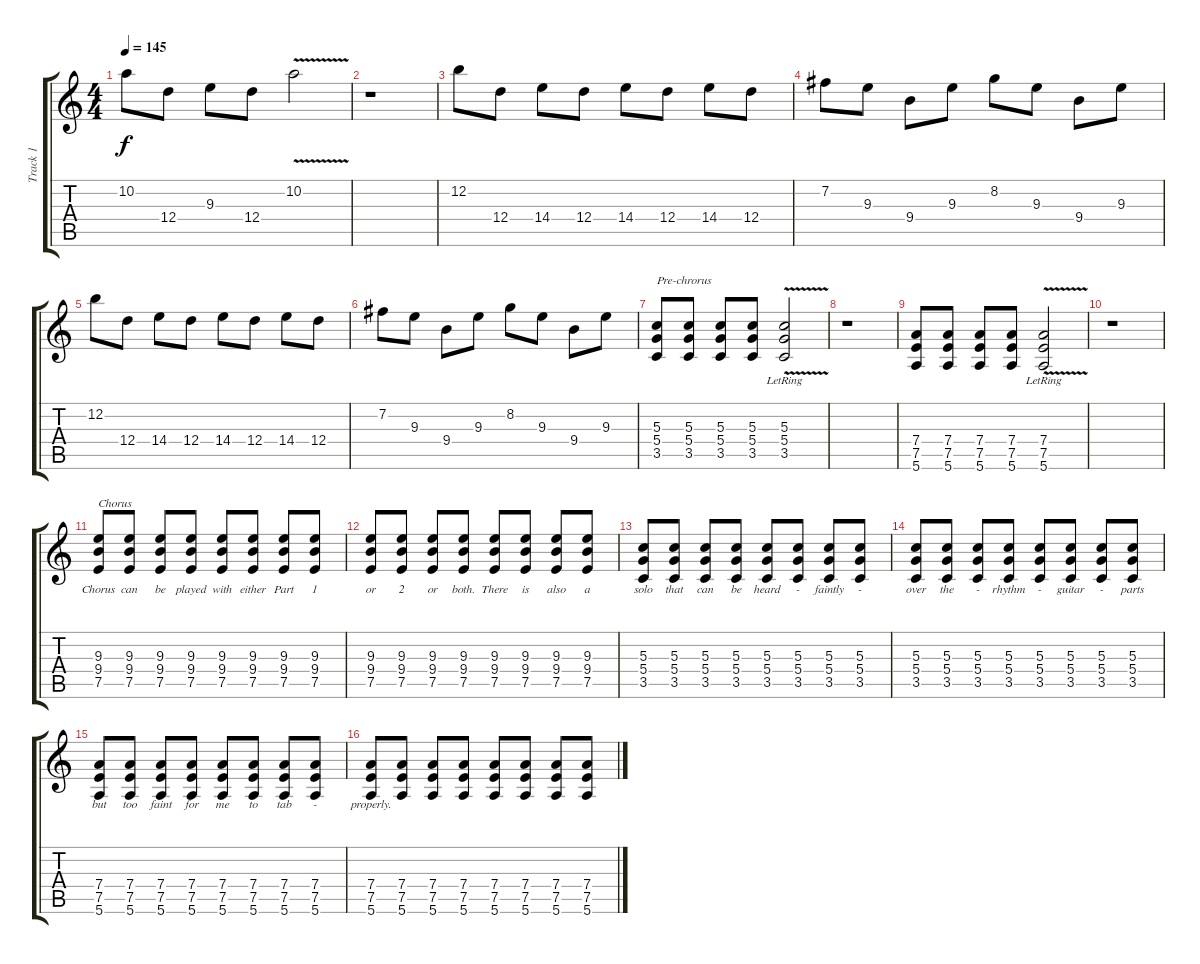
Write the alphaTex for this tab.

\track ("Track 1" "Track 1") {instrument overdrivenguitar}
\staff {score tabs}
\tuning (E4 B3 G3 D3 A2 E2) {hide}
\ts (4 4)
\tempo 145
\clef g2
\ks c
10.2.8{dy f} 12.4.8 9.3.8 12.4.8 10.2{v}.2 |
r.1 |
12.2.8 12.4.8 14.4.8 12.4.8 14.4.8 12.4.8 14.4.8 12.4.8 |
7.2.8 9.3.8 9.4.8 9.3.8 8.2.8 9.3.8 9.4.8 9.3.8 |
12.2.8 12.4.8 14.4.8 12.4.8 14.4.8 12.4.8 14.4.8 12.4.8 |
7.2.8 9.3.8 9.4.8 9.3.8 8.2.8 9.3.8 9.4.8 9.3.8 |
(5.3 5.4 3.5).8{txt "Pre-chrorus"} (5.3 5.4 3.5).8 (5.3 5.4 3.5).8 (5.3 5.4 3.5).8 (5.3 5.4 3.5{v lr}).2 |
r.1 |
(7.4 7.5 5.6).8 (7.4 7.5 5.6).8 (7.4 7.5 5.6).8 (7.4 7.5 5.6).8 (7.4{v lr} 7.5 5.6).2 |
r.1 |
(9.3 9.4 7.5).8{txt "Chorus" lyrics (0 "Chorus") lyrics (1 "") lyrics (2 "") lyrics (3 "") lyrics (4 "")} (9.3 9.4 7.5).8{lyrics (0 "can") lyrics (1 "") lyrics (2 "") lyrics (3 "") lyrics (4 "")} (9.3 9.4 7.5).8{lyrics (0 "be") lyrics (1 "") lyrics (2 "") lyrics (3 "") lyrics (4 "")} (9.3 9.4 7.5).8{lyrics (0 "played") lyrics (1 "") lyrics (2 "") lyrics (3 "") lyrics (4 "")} (9.3 9.4 7.5).8{lyrics (0 "with") lyrics (1 "") lyrics (2 "") lyrics (3 "") lyrics (4 "")} (9.3 9.4 7.5).8{lyrics (0 "either") lyrics (1 "") lyrics (2 "") lyrics (3 "") lyrics (4 "")} (9.3 9.4 7.5).8{lyrics (0 "Part") lyrics (1 "") lyrics (2 "") lyrics (3 "") lyrics (4 "")} (9.3 9.4 7.5).8{lyrics (0 "1") lyrics (1 "") lyrics (2 "") lyrics (3 "") lyrics (4 "")} |
(9.3 9.4 7.5).8{lyrics (0 "or") lyrics (1 "") lyrics (2 "") lyrics (3 "") lyrics (4 "")} (9.3 9.4 7.5).8{lyrics (0 "2") lyrics (1 "") lyrics (2 "") lyrics (3 "") lyrics (4 "")} (9.3 9.4 7.5).8{lyrics (0 "or") lyrics (1 "") lyrics (2 "") lyrics (3 "") lyrics (4 "")} (9.3 9.4 7.5).8{lyrics (0 "both.") lyrics (1 "") lyrics (2 "") lyrics (3 "") lyrics (4 "")} (9.3 9.4 7.5).8{lyrics (0 "There") lyrics (1 "") lyrics (2 "") lyrics (3 "") lyrics (4 "")} (9.3 9.4 7.5).8{lyrics (0 "is") lyrics (1 "") lyrics (2 "") lyrics (3 "") lyrics (4 "")} (9.3 9.4 7.5).8{lyrics (0 "also") lyrics (1 "") lyrics (2 "") lyrics (3 "") lyrics (4 "")} (9.3 9.4 7.5).8{lyrics (0 "a") lyrics (1 "") lyrics (2 "") lyrics (3 "") lyrics (4 "")} |
(5.3 5.4 3.5).8{lyrics (0 "solo") lyrics (1 "") lyrics (2 "") lyrics (3 "") lyrics (4 "")} (5.3 5.4 3.5).8{lyrics (0 "that") lyrics (1 "") lyrics (2 "") lyrics (3 "") lyrics (4 "")} (5.3 5.4 3.5).8{lyrics (0 "can") lyrics (1 "") lyrics (2 "") lyrics (3 "") lyrics (4 "")} (5.3 5.4 3.5).8{lyrics (0 "be") lyrics (1 "") lyrics (2 "") lyrics (3 "") lyrics (4 "")} (5.3 5.4 3.5).8{lyrics (0 "heard") lyrics (1 "") lyrics (2 "") lyrics (3 "") lyrics (4 "")} (5.3 5.4 3.5).8{lyrics (0 "-") lyrics (1 "") lyrics (2 "") lyrics (3 "") lyrics (4 "")} (5.3 5.4 3.5).8{lyrics (0 "faintly") lyrics (1 "") lyrics (2 "") lyrics (3 "") lyrics (4 "")} (5.3 5.4 3.5).8{lyrics (0 "-") lyrics (1 "") lyrics (2 "") lyrics (3 "") lyrics (4 "")} |
(5.3 5.4 3.5).8{lyrics (0 "over") lyrics (1 "") lyrics (2 "") lyrics (3 "") lyrics (4 "")} (5.3 5.4 3.5).8{lyrics (0 "the") lyrics (1 "") lyrics (2 "") lyrics (3 "") lyrics (4 "")} (5.3 5.4 3.5).8{lyrics (0 "-") lyrics (1 "") lyrics (2 "") lyrics (3 "") lyrics (4 "")} (5.3 5.4 3.5).8{lyrics (0 "rhythm") lyrics (1 "") lyrics (2 "") lyrics (3 "") lyrics (4 "")} (5.3 5.4 3.5).8{lyrics (0 "-") lyrics (1 "") lyrics (2 "") lyrics (3 "") lyrics (4 "")} (5.3 5.4 3.5).8{lyrics (0 "guitar") lyrics (1 "") lyrics (2 "") lyrics (3 "") lyrics (4 "")} (5.3 5.4 3.5).8{lyrics (0 "-") lyrics (1 "") lyrics (2 "") lyrics (3 "") lyrics (4 "")} (5.3 5.4 3.5).8{lyrics (0 "parts") lyrics (1 "") lyrics (2 "") lyrics (3 "") lyrics (4 "")} |
(7.4 7.5 5.6).8{lyrics (0 "but") lyrics (1 "") lyrics (2 "") lyrics (3 "") lyrics (4 "")} (7.4 7.5 5.6).8{lyrics (0 "too") lyrics (1 "") lyrics (2 "") lyrics (3 "") lyrics (4 "")} (7.4 7.5 5.6).8{lyrics (0 "faint") lyrics (1 "") lyrics (2 "") lyrics (3 "") lyrics (4 "")} (7.4 7.5 5.6).8{lyrics (0 "for") lyrics (1 "") lyrics (2 "") lyrics (3 "") lyrics (4 "")} (7.4 7.5 5.6).8{lyrics (0 "me") lyrics (1 "") lyrics (2 "") lyrics (3 "") lyrics (4 "")} (7.4 7.5 5.6).8{lyrics (0 "to") lyrics (1 "") lyrics (2 "") lyrics (3 "") lyrics (4 "")} (7.4 7.5 5.6).8{lyrics (0 "tab") lyrics (1 "") lyrics (2 "") lyrics (3 "") lyrics (4 "")} (7.4 7.5 5.6).8{lyrics (0 "-") lyrics (1 "") lyrics (2 "") lyrics (3 "") lyrics (4 "")} |
(7.4 7.5 5.6).8{lyrics (0 "properly.") lyrics (1 "") lyrics (2 "") lyrics (3 "") lyrics (4 "")} (7.4 7.5 5.6).8 (7.4 7.5 5.6).8 (7.4 7.5 5.6).8 (7.4 7.5 5.6).8 (7.4 7.5 5.6).8 (7.4 7.5 5.6).8 (7.4 7.5 5.6).8
